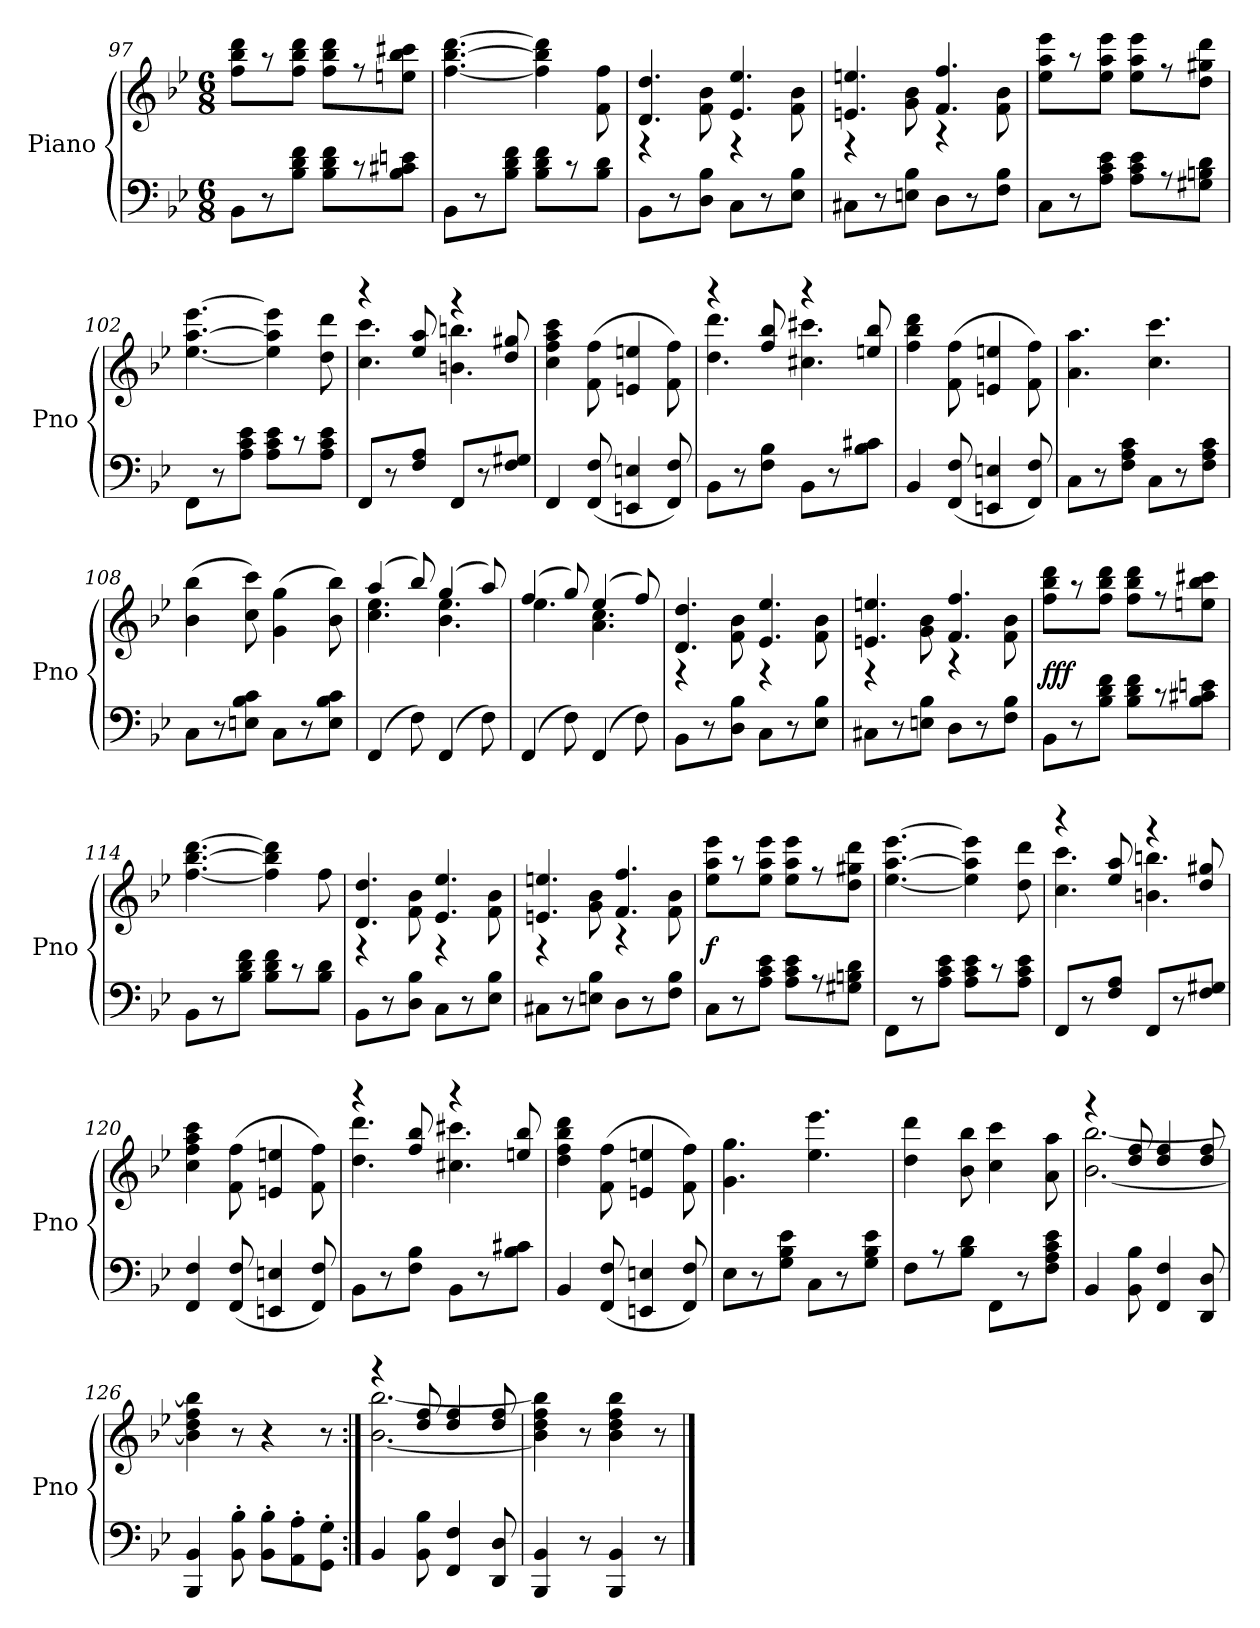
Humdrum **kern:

**kern	**kern	**dynam
*part1	*part1	*part1
*staff2	*staff1	*staff1/2
*I"Piano	*	*
*I'Pno	*	*
*clefF4	*clefG2	*
*k[b-e-]	*k[b-e-]	*
*M6/8	*M6/8	*
=97	=97	=97
8BB-\L	8ff\ 8bb-\ 8ddd\L	.
8r	8r	.
8B-\ 8d\ 8f\J	8ff\ 8bb-\ 8ddd\J	.
8B-\ 8d\ 8f\L	8ff\ 8bb-\ 8ddd\L	.
8r	8r	.
8B-\ 8c#X\ 8en\J	8een\ 8bb-\ 8ccc#X\J	.
=98	=98	=98
8BB-\L	[4.ff\ [4.bb-\ [4.ddd\	.
8r	.	.
8B-\ 8d\ 8f\J	.	.
8B-\ 8d\ 8f\L	4ff]\ 4bb-]\ 4ddd]\	.
8r	.	.
8B-\ 8d\J	8f\ 8ff\	.
=99	=99	=99
*	*^	*
8BB-\L	4.d/ 4.dd/	4r	.
8r	.	.	.
8D\ 8B-\J	.	8f\ 8b-\	.
8C\L	4.e-/ 4.ee-/	4r	.
8r	.	.	.
8E-\ 8B-\J	.	8f\ 8b-\	.
=100	=100	=100	=100
8C#X\L	4.en/ 4.een/	4r	.
8r	.	.	.
8En\ 8B-\J	.	8g\ 8b-\	.
8D\L	4.f/ 4.ff/	4r	.
8r	.	.	.
8F\ 8B-\J	.	8f\ 8b-\	.
*	*v	*v	*
=101	=101	=101
8C\L	8ee-\ 8aa\ 8eee-\L	.
8r	8r	.
8A\ 8c\ 8e-\J	8ee-\ 8aa\ 8eee-\J	.
8A\ 8c\ 8e-\L	8ee-\ 8aa\ 8eee-\L	.
8r	8r	.
8G#X\ 8Bn\ 8d\J	8dd\ 8gg#X\ 8ddd\J	.
=102	=102	=102
8FF\L	[4.ee-\ [4.aa\ [4.eee-\	.
8r	.	.
8A\ 8c\ 8e-\J	.	.
8A\ 8c\ 8e-\L	4ee-]\ 4aa]\ 4eee-]\	.
8r	.	.
8A\ 8c\ 8e-\J	8dd\ 8ddd\	.
=103	=103	=103
*	*^	*
8FF/L	4r	4.cc\ 4.ccc\	.
8r	.	.	.
8F/ 8A/J	8ee-/ 8aa/	.	.
8FF/L	4r	4.bn\ 4.bbn\	.
8r	.	.	.
8F/ 8G#X/J	8dd/ 8gg#X/	.	.
*	*v	*v	*
=104	=104	=104
4FF/	4cc\ 4ff\ 4aa\ 4ccc\	.
(8FF/ 8F/	(8f\ 8ff\	.
4EEn/ 4En/	4en/ 4een/	.
8FF/ 8F/)	8f\ 8ff\)	.
=105	=105	=105
*	*^	*
8BB-\L	4r	4.dd\ 4.ddd\	.
8r	.	.	.
8F\ 8B-\J	8ff/ 8bb-/	.	.
8BB-\L	4r	4.cc#X\ 4.ccc#X\	.
8r	.	.	.
8B-\ 8c#X\J	8een/ 8bb-/	.	.
*	*v	*v	*
=106	=106	=106
4BB-/	4ff\ 4bb-\ 4ddd\	.
(8FF/ 8F/	(8f\ 8ff\	.
4EEn/ 4En/	4en/ 4een/	.
8FF/ 8F/)	8f\ 8ff\)	.
=107	=107	=107
8C\L	4.a\ 4.aa\	.
8r	.	.
8F\ 8A\ 8c\J	.	.
8C\L	4.cc\ 4.ccc\	.
8r	.	.
8F\ 8A\ 8c\J	.	.
=108	=108	=108
8C\L	(4b-\ 4bb-\	.
8r	.	.
8En\ 8B-\ 8c\J	8cc\ 8ccc\)	.
8C\L	(4g\ 4gg\	.
8r	.	.
8E\ 8B-\ 8c\J	8b-\ 8bb-\)	.
=109	=109	=109
*	*^	*
(4FF/	(4aa/	4.cc\ 4.ee-\	.
8F\)	8bb-/)	.	.
(4FF/	(4gg/	4.b-\ 4.ee-\	.
8F\)	8aa/)	.	.
=110	=110	=110	=110
(4FF/	(4ff/	4.ee-\	.
8F\)	8gg/)	.	.
(4FF/	(4ee-/	4.a\ 4.cc\	.
8F\)	8ff/)	.	.
=111	=111	=111	=111
8BB-\L	4.d/ 4.dd/	4r	.
8r	.	.	.
8D\ 8B-\J	.	8f\ 8b-\	.
8C\L	4.e-/ 4.ee-/	4r	.
8r	.	.	.
8E-\ 8B-\J	.	8f\ 8b-\	.
=112	=112	=112	=112
8C#X\L	4.en/ 4.een/	4r	.
8r	.	.	.
8En\ 8B-\J	.	8g\ 8b-\	.
8D\L	4.f/ 4.ff/	4r	.
8r	.	.	.
8F\ 8B-\J	.	8f\ 8b-\	.
*	*v	*v	*
=113	=113	=113
8BB-\L	8ff\ 8bb-\ 8ddd\L	fff
8r	8r	.
8B-\ 8d\ 8f\J	8ff\ 8bb-\ 8ddd\J	.
8B-\ 8d\ 8f\L	8ff\ 8bb-\ 8ddd\L	.
8r	8r	.
8B-\ 8c#X\ 8en\J	8een\ 8bb-\ 8ccc#X\J	.
=114	=114	=114
8BB-\L	[4.ff\ [4.bb-\ [4.ddd\	.
8r	.	.
8B-\ 8d\ 8f\J	.	.
8B-\ 8d\ 8f\L	4ff]\ 4bb-]\ 4ddd]\	.
8r	.	.
8B-\ 8d\J	8ff\	.
=115	=115	=115
*	*^	*
8BB-\L	4.d/ 4.dd/	4r	.
8r	.	.	.
8D\ 8B-\J	.	8f\ 8b-\	.
8C\L	4.e-/ 4.ee-/	4r	.
8r	.	.	.
8E-\ 8B-\J	.	8f\ 8b-\	.
=116	=116	=116	=116
8C#X\L	4.en/ 4.een/	4r	.
8r	.	.	.
8En\ 8B-\J	.	8g\ 8b-\	.
8D\L	4.f/ 4.ff/	4r	.
8r	.	.	.
8F\ 8B-\J	.	8f\ 8b-\	.
*	*v	*v	*
=117	=117	=117
8C\L	8ee-\ 8aa\ 8eee-\L	f
8r	8r	.
8A\ 8c\ 8e-\J	8ee-\ 8aa\ 8eee-\J	.
8A\ 8c\ 8e-\L	8ee-\ 8aa\ 8eee-\L	.
8r	8r	.
8G#X\ 8Bn\ 8d\J	8dd\ 8gg#X\ 8ddd\J	.
=118	=118	=118
8FF\L	[4.ee-\ [4.aa\ [4.eee-\	.
8r	.	.
8A\ 8c\ 8e-\J	.	.
8A\ 8c\ 8e-\L	4ee-]\ 4aa]\ 4eee-]\	.
8r	.	.
8A\ 8c\ 8e-\J	8dd\ 8ddd\	.
=119	=119	=119
*	*^	*
8FF/L	4r	4.cc\ 4.ccc\	.
8r	.	.	.
8F/ 8A/J	8ee-/ 8aa/	.	.
8FF/L	4r	4.bn\ 4.bbn\	.
8r	.	.	.
8F/ 8G#X/J	8dd/ 8gg#X/	.	.
*	*v	*v	*
=120	=120	=120
4FF/ 4F/	4cc\ 4ff\ 4aa\ 4ccc\	.
(8FF/ 8F/	(8f\ 8ff\	.
4EEn/ 4En/	4en/ 4een/	.
8FF/ 8F/)	8f\ 8ff\)	.
=121	=121	=121
*	*^	*
8BB-\L	4r	4.dd\ 4.ddd\	.
8r	.	.	.
8F\ 8B-\J	8ff/ 8bb-/	.	.
8BB-\L	4r	4.cc#X\ 4.ccc#X\	.
8r	.	.	.
8B-\ 8c#X\J	8een/ 8bb-/	.	.
*	*v	*v	*
=122	=122	=122
4BB-/	4dd\ 4ff\ 4bb-\ 4ddd\	.
(8FF/ 8F/	(8f\ 8ff\	.
4EEn/ 4En/	4en/ 4een/	.
8FF/ 8F/)	8f\ 8ff\)	.
=123	=123	=123
8E-\L	4.g\ 4.gg\	.
8r	.	.
8G\ 8B-\ 8e-\J	.	.
8C\L	4.ee-\ 4.eee-\	.
8r	.	.
8G\ 8B-\ 8e-\J	.	.
=124	=124	=124
8F\L	4dd\ 4ddd\	.
8r	.	.
8B-\ 8d\J	8b-\ 8bb-\	.
8FF\L	4cc\ 4ccc\	.
8r	.	.
8F\ 8A\ 8c\ 8e-\J	8a\ 8aa\	.
=125	=125	=125
*	*^	*
4BB-/	4r	[2.b-\ [2.bb-\	.
8BB-\ 8B-\	8dd/ 8ff/	.	.
4FF/ 4F/	4dd/ 4ff/	.	.
8DD/ 8D/	8dd/ 8ff/	.	.
*	*v	*v	*
=126	=126	=126
4BBB-/ 4BB-/	4b-]\ 4dd\ 4ff\ 4bb-]\	.
8BB-'\ 8B-'\	8r	.
8BB-'\ 8B-'\L	4r	.
8AA'\ 8A'\	.	.
8GG'\ 8G'\J	8r	.
=127:|!	=127:|!	=127:|!
*	*^	*
4BB-/	4r	[2.b-\ [2.bb-\	.
8BB-\ 8B-\	8dd/ 8ff/	.	.
4FF/ 4F/	4dd/ 4ff/	.	.
8DD/ 8D/	8dd/ 8ff/	.	.
*	*v	*v	*
=128	=128	=128
4BBB-/ 4BB-/	4b-]\ 4dd\ 4ff\ 4bb-]\	.
8r	8r	.
4BBB-/ 4BB-/	4b-\ 4dd\ 4ff\ 4bb-\	.
8r	8r	.
==	==	==
*-	*-	*-
